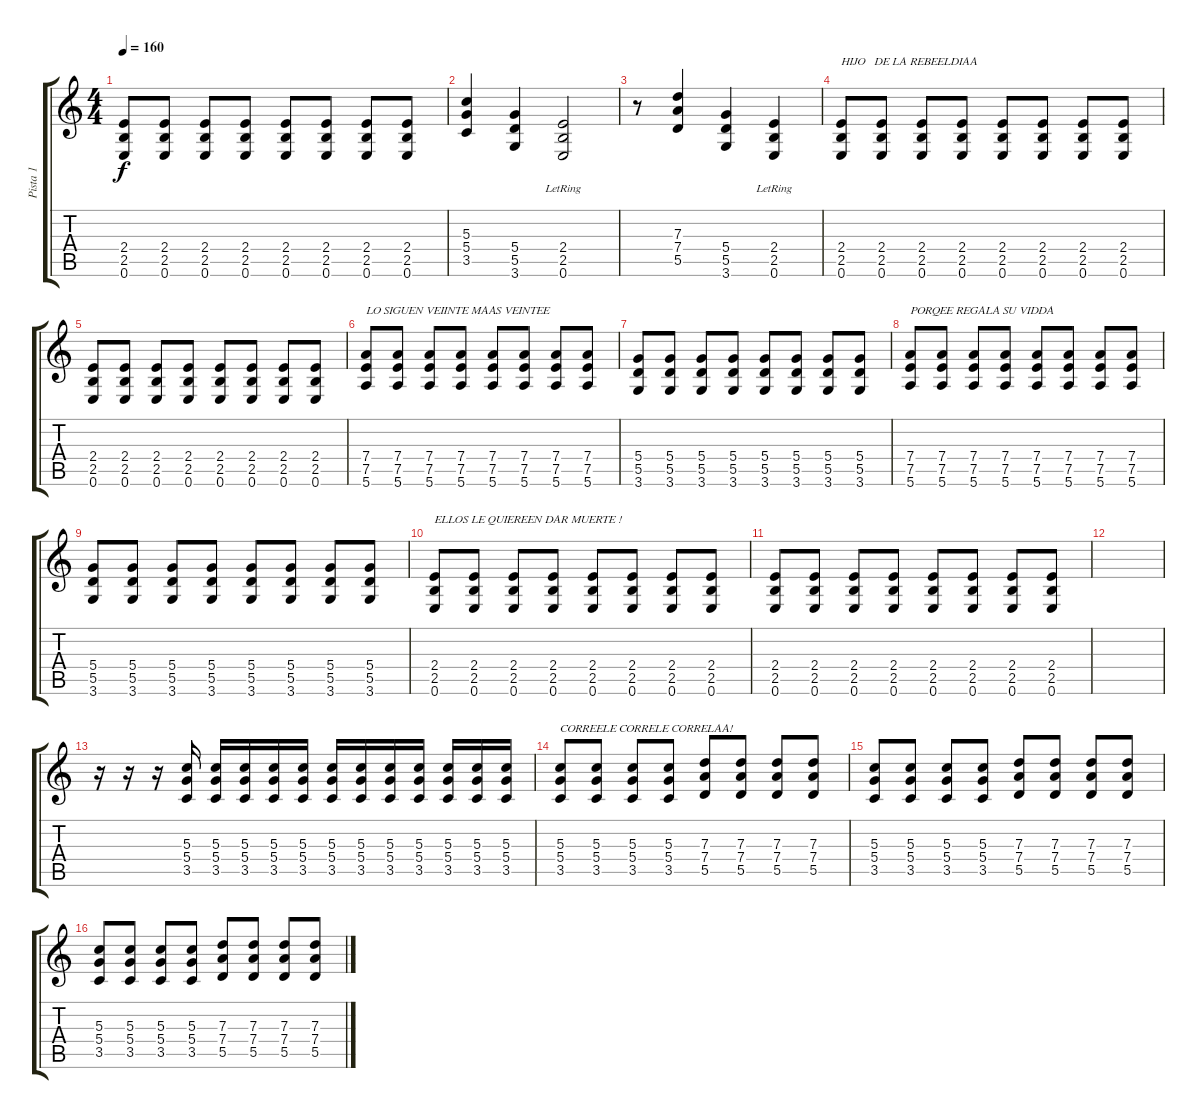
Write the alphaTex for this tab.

\track ("Pista 1" "Pista 1") {instrument distortionguitar}
\staff {score tabs}
\tuning (E4 B3 G3 D3 A2 E2) {hide}
\ts (4 4)
\tempo 160
\clef g2
\ks c
(2.4 2.5 0.6).8{dy f} (2.4 2.5 0.6).8 (2.4 2.5 0.6).8 (2.4 2.5 0.6).8 (2.4 2.5 0.6).8 (2.4 2.5 0.6).8 (2.4 2.5 0.6).8 (2.4 2.5 0.6).8 |
(5.3 5.4 3.5).4 (5.4 5.5 3.6).4 (2.4{lr} 2.5 0.6).2 |
r.8 (7.3 7.4 5.5).4 (5.4 5.5 3.6).4 (2.4{lr} 2.5{lr} 0.6).4 |
(2.4 2.5 0.6).8{txt "HIJO   DE LA REBEELDIAA"} (2.4 2.5 0.6).8 (2.4 2.5 0.6).8 (2.4 2.5 0.6).8 (2.4 2.5 0.6).8 (2.4 2.5 0.6).8 (2.4 2.5 0.6).8 (2.4 2.5 0.6).8 |
(2.4 2.5 0.6).8 (2.4 2.5 0.6).8 (2.4 2.5 0.6).8 (2.4 2.5 0.6).8 (2.4 2.5 0.6).8 (2.4 2.5 0.6).8 (2.4 2.5 0.6).8 (2.4 2.5 0.6).8 |
(7.4 7.5 5.6).8{txt "LO SIGUEN VEIINTE MAAS VEINTEE"} (7.4 7.5 5.6).8 (7.4 7.5 5.6).8 (7.4 7.5 5.6).8 (7.4 7.5 5.6).8 (7.4 7.5 5.6).8 (7.4 7.5 5.6).8 (7.4 7.5 5.6).8 |
(5.4 5.5 3.6).8 (5.4 5.5 3.6).8 (5.4 5.5 3.6).8 (5.4 5.5 3.6).8 (5.4 5.5 3.6).8 (5.4 5.5 3.6).8 (5.4 5.5 3.6).8 (5.4 5.5 3.6).8 |
(7.4 7.5 5.6).8{txt "PORQEE REGALA SU VIDDA"} (7.4 7.5 5.6).8 (7.4 7.5 5.6).8 (7.4 7.5 5.6).8 (7.4 7.5 5.6).8 (7.4 7.5 5.6).8 (7.4 7.5 5.6).8 (7.4 7.5 5.6).8 |
(5.4 5.5 3.6).8 (5.4 5.5 3.6).8 (5.4 5.5 3.6).8 (5.4 5.5 3.6).8 (5.4 5.5 3.6).8 (5.4 5.5 3.6).8 (5.4 5.5 3.6).8 (5.4 5.5 3.6).8 |
(2.4 2.5 0.6).8{txt "ELLOS LE QUIEREEN DAR MUERTE !"} (2.4 2.5 0.6).8 (2.4 2.5 0.6).8 (2.4 2.5 0.6).8 (2.4 2.5 0.6).8 (2.4 2.5 0.6).8 (2.4 2.5 0.6).8 (2.4 2.5 0.6).8 |
(2.4 2.5 0.6).8 (2.4 2.5 0.6).8 (2.4 2.5 0.6).8 (2.4 2.5 0.6).8 (2.4 2.5 0.6).8 (2.4 2.5 0.6).8 (2.4 2.5 0.6).8 (2.4 2.5 0.6).8 |
|
r.16 r.16 r.16 (5.3 5.4 3.5).16 (5.3 5.4 3.5).16 (5.3 5.4 3.5).16 (5.3 5.4 3.5).16 (5.3 5.4 3.5).16 (5.3 5.4 3.5).16 (5.3 5.4 3.5).16 (5.3 5.4 3.5).16 (5.3 5.4 3.5).16 (5.3 5.4 3.5).16 (5.3 5.4 3.5).16 (5.3 5.4 3.5).16 |
(5.3 5.4 3.5).8{txt "CORREELE CORRELE CORRELAA!"} (5.3 5.4 3.5).8 (5.3 5.4 3.5).8 (5.3 5.4 3.5).8 (7.3 7.4 5.5).8 (7.3 7.4 5.5).8 (7.3 7.4 5.5).8 (7.3 7.4 5.5).8 |
(5.3 5.4 3.5).8 (5.3 5.4 3.5).8 (5.3 5.4 3.5).8 (5.3 5.4 3.5).8 (7.3 7.4 5.5).8 (7.3 7.4 5.5).8 (7.3 7.4 5.5).8 (7.3 7.4 5.5).8 |
(5.3 5.4 3.5).8 (5.3 5.4 3.5).8 (5.3 5.4 3.5).8 (5.3 5.4 3.5).8 (7.3 7.4 5.5).8 (7.3 7.4 5.5).8 (7.3 7.4 5.5).8 (7.3 7.4 5.5).8
